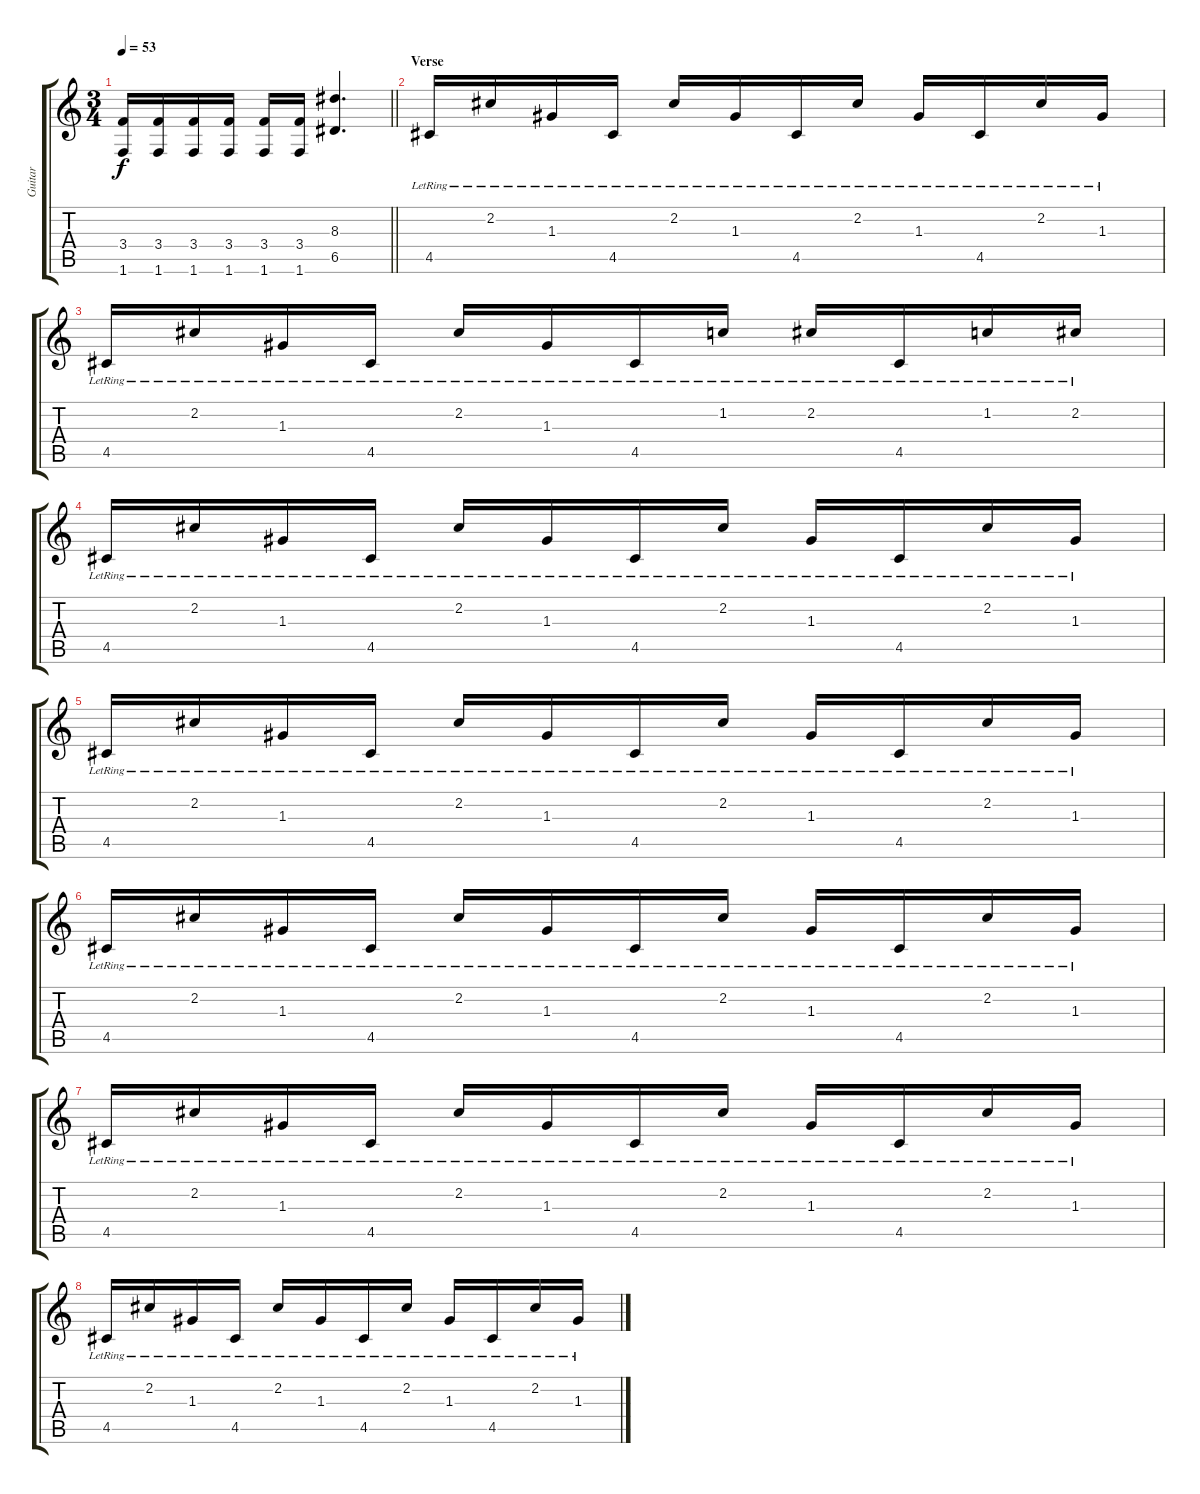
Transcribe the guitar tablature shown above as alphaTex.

\track ("Guitar" "Guitar") {instrument electricguitarjazz}
\staff {score tabs}
\tuning (E4 B3 G3 D3 A2 E2) {hide}
\ts (3 4)
\tempo 53
\clef g2
\barLineRight lightlight
\ks c
(3.4 1.6).16{dy f} (3.4 1.6).16 (3.4 1.6).16 (3.4 1.6).16 (3.4 1.6).16 (3.4 1.6).16 (8.3 6.5).4{d} |
\section ("" "Verse")
4.5{lr}.16{instrument electricguitarjazz} 2.2{lr}.16 1.3{lr}.16 4.5{lr}.16 2.2{lr}.16 1.3{lr}.16 4.5{lr}.16 2.2{lr}.16 1.3{lr}.16 4.5{lr}.16 2.2{lr}.16 1.3{lr}.16 |
4.5{lr}.16 2.2{lr}.16 1.3{lr}.16 4.5{lr}.16 2.2{lr}.16 1.3{lr}.16 4.5{lr}.16 1.2{lr}.16 2.2{lr}.16 4.5{lr}.16 1.2{lr}.16 2.2{lr}.16 |
4.5{lr}.16 2.2{lr}.16 1.3{lr}.16 4.5{lr}.16 2.2{lr}.16 1.3{lr}.16 4.5{lr}.16 2.2{lr}.16 1.3{lr}.16 4.5{lr}.16 2.2{lr}.16 1.3{lr}.16 |
4.5{lr}.16 2.2{lr}.16 1.3{lr}.16 4.5{lr}.16 2.2{lr}.16 1.3{lr}.16 4.5{lr}.16 2.2{lr}.16 1.3{lr}.16 4.5{lr}.16 2.2{lr}.16 1.3{lr}.16 |
4.5{lr}.16 2.2{lr}.16 1.3{lr}.16 4.5{lr}.16 2.2{lr}.16 1.3{lr}.16 4.5{lr}.16 2.2{lr}.16 1.3{lr}.16 4.5{lr}.16 2.2{lr}.16 1.3{lr}.16 |
4.5{lr}.16 2.2{lr}.16 1.3{lr}.16 4.5{lr}.16 2.2{lr}.16 1.3{lr}.16 4.5{lr}.16 2.2{lr}.16 1.3{lr}.16 4.5{lr}.16 2.2{lr}.16 1.3{lr}.16 |
4.5{lr}.16 2.2{lr}.16 1.3{lr}.16 4.5{lr}.16 2.2{lr}.16 1.3{lr}.16 4.5{lr}.16 2.2{lr}.16 1.3{lr}.16 4.5{lr}.16 2.2{lr}.16 1.3{lr}.16
